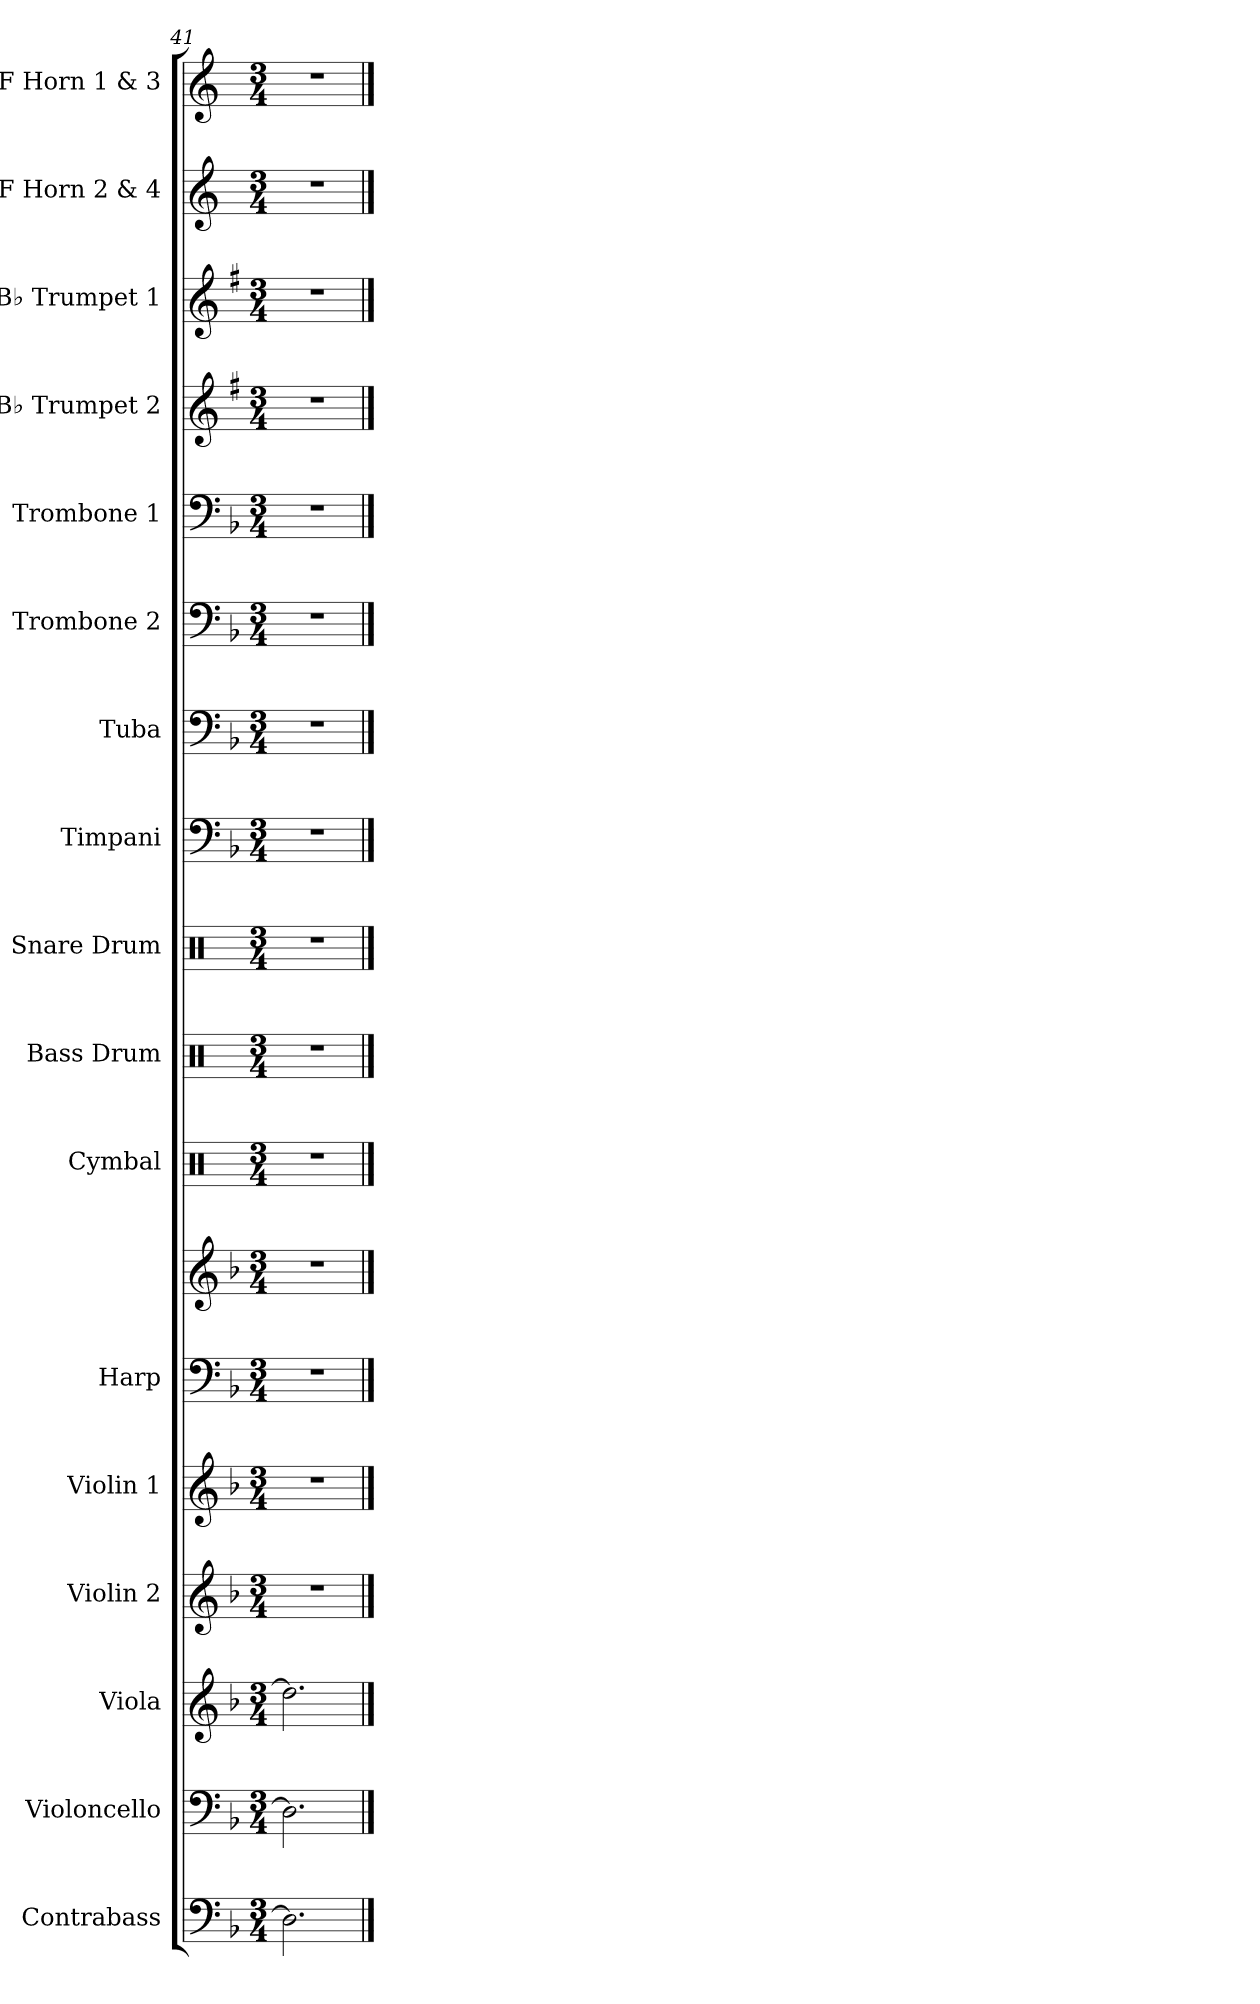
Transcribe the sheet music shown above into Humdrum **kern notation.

**kern	**kern	**kern	**kern	**kern	**kern	**kern	**kern	**kern	**kern	**kern	**kern	**kern	**kern	**kern	**kern	**kern	**kern
*part17	*part16	*part15	*part14	*part13	*part12	*part12	*part11	*part10	*part9	*part8	*part7	*part6	*part5	*part4	*part3	*part2	*part1
*staff18	*staff17	*staff16	*staff15	*staff14	*staff13	*staff12	*staff11	*staff10	*staff9	*staff8	*staff7	*staff6	*staff5	*staff4	*staff3	*staff2	*staff1
*I"Contrabass	*I"Violoncello	*I"Viola	*I"Violin 2	*I"Violin 1	*I"Harp	*	*I"Cymbal	*I"Bass Drum	*I"Snare Drum	*I"Timpani	*I"Tuba	*I"Trombone 2	*I"Trombone 1	*I"B♭ Trumpet 2	*I"B♭ Trumpet 1	*I"F Horn 2 &amp; 4	*I"F Horn 1 &amp; 3
*I'Cb.	*I'Vc.	*I'Vla.	*I'Vln. 2	*I'Vln. 1	*I'Hrp.	*	*I'Cym.	*I'B. Dr.	*I'Sn. Dr.	*I'Timp.	*I'Tba.	*I'Tbn. 2	*I'Tbn. 1	*I'B♭ Tpt. 2	*I'B♭ Tpt. 1	*I'F Hn. 2 4	*I'F Hn. 1 3
*clefF4	*clefF4	*clefG2	*clefG2	*clefG2	*clefF4	*clefG2	*clefX	*clefX	*clefX	*clefF4	*clefF4	*clefF4	*clefF4	*clefG2	*clefG2	*clefG2	*clefG2
*ITrd7c12	*	*	*	*	*	*	*	*	*	*	*	*	*	*ITrd1c2	*ITrd1c2	*ITrd4c7	*ITrd4c7
*k[b-]	*k[b-]	*k[b-]	*k[b-]	*k[b-]	*k[b-]	*k[b-]	*k[]	*k[]	*k[]	*k[b-]	*k[b-]	*k[b-]	*k[b-]	*k[b-]	*k[b-]	*k[b-]	*k[b-]
*M3/4	*M3/4	*M3/4	*M3/4	*M3/4	*M3/4	*M3/4	*M3/4	*M3/4	*M3/4	*M3/4	*M3/4	*M3/4	*M3/4	*M3/4	*M3/4	*M3/4	*M3/4
=41	=41	=41	=41	=41	=41	=41	=41	=41	=41	=41	=41	=41	=41	=41	=41	=41	=41
2.DD\]	2.D\]	2.dd\]	2.r	2.r	2.r	2.r	2.r	2.r	2.r	2.r	2.r	2.r	2.r	2.r	2.r	2.r	2.r
==	==	==	==	==	==	==	==	==	==	==	==	==	==	==	==	==	==
*-	*-	*-	*-	*-	*-	*-	*-	*-	*-	*-	*-	*-	*-	*-	*-	*-	*-
